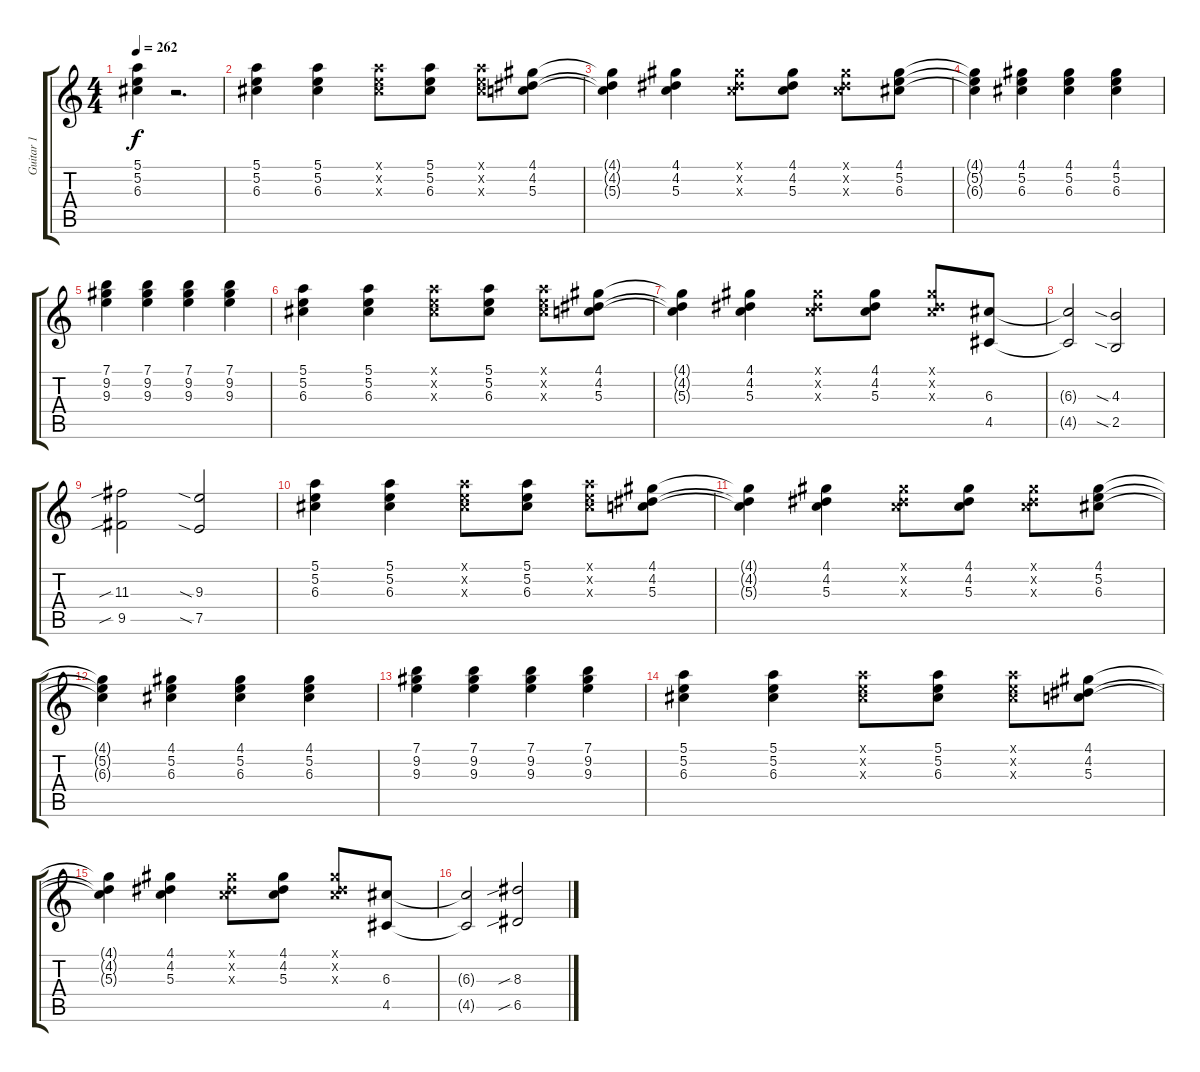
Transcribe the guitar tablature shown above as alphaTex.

\track ("Guitar 1" "Guitar 1") {instrument overdrivenguitar}
\staff {score tabs}
\tuning (E4 B3 G3 D3 A2 E2) {hide}
\ts (4 4)
\tempo 262
\clef g2
\ks c
(5.1 5.2 6.3).4{dy f} r.2{d} |
(5.1 5.2 6.3).4 (5.1 5.2 6.3).4 (5.1{x} 5.2{x} 6.3{x}).8 (5.1 5.2 6.3).8 (5.1{x} 5.2{x} 6.3{x}).8 (4.1 4.2 5.3).8 |
(4.1{t} 4.2{t} 5.3{t}).4 (4.1 4.2 5.3).4 (4.1{x} 4.2{x} 5.3{x}).8 (4.1 4.2 5.3).8 (4.1{x} 4.2{x} 5.3{x}).8 (4.1 5.2 6.3).8 |
(4.1{t} 5.2{t} 6.3{t}).4 (4.1 5.2 6.3).4 (4.1 5.2 6.3).4 (4.1 5.2 6.3).4 |
(7.1 9.2 9.3).4 (7.1 9.2 9.3).4 (7.1 9.2 9.3).4 (7.1 9.2 9.3).4 |
(5.1 5.2 6.3).4 (5.1 5.2 6.3).4 (5.1{x} 5.2{x} 6.3{x}).8 (5.1 5.2 6.3).8 (5.1{x} 5.2{x} 6.3{x}).8 (4.1 4.2 5.3).8 |
(4.1{t} 4.2{t} 5.3{t}).4 (4.1 4.2 5.3).4 (4.1{x} 4.2{x} 5.3{x}).8 (4.1 4.2 5.3).8 (4.1{x} 4.2{x} 5.3{x}).8 (6.3 4.5).8 |
(6.3{t} 4.5{t}).2 (4.3{sia} 2.5{sia}).2 |
(11.3{sib} 9.5{sib}).2 (9.3{sia} 7.5{sia}).2 |
(5.1 5.2 6.3).4 (5.1 5.2 6.3).4 (5.1{x} 5.2{x} 6.3{x}).8 (5.1 5.2 6.3).8 (5.1{x} 5.2{x} 6.3{x}).8 (4.1 4.2 5.3).8 |
(4.1{t} 4.2{t} 5.3{t}).4 (4.1 4.2 5.3).4 (4.1{x} 4.2{x} 5.3{x}).8 (4.1 4.2 5.3).8 (4.1{x} 4.2{x} 5.3{x}).8 (4.1 5.2 6.3).8 |
(4.1{t} 5.2{t} 6.3{t}).4 (4.1 5.2 6.3).4 (4.1 5.2 6.3).4 (4.1 5.2 6.3).4 |
(7.1 9.2 9.3).4 (7.1 9.2 9.3).4 (7.1 9.2 9.3).4 (7.1 9.2 9.3).4 |
(5.1 5.2 6.3).4 (5.1 5.2 6.3).4 (5.1{x} 5.2{x} 6.3{x}).8 (5.1 5.2 6.3).8 (5.1{x} 5.2{x} 6.3{x}).8 (4.1 4.2 5.3).8 |
(4.1{t} 4.2{t} 5.3{t}).4 (4.1 4.2 5.3).4 (4.1{x} 4.2{x} 5.3{x}).8 (4.1 4.2 5.3).8 (4.1{x} 4.2{x} 5.3{x}).8 (6.3 4.5).8 |
(6.3{t} 4.5{t}).2 (8.3{sib} 6.5{sib}).2
